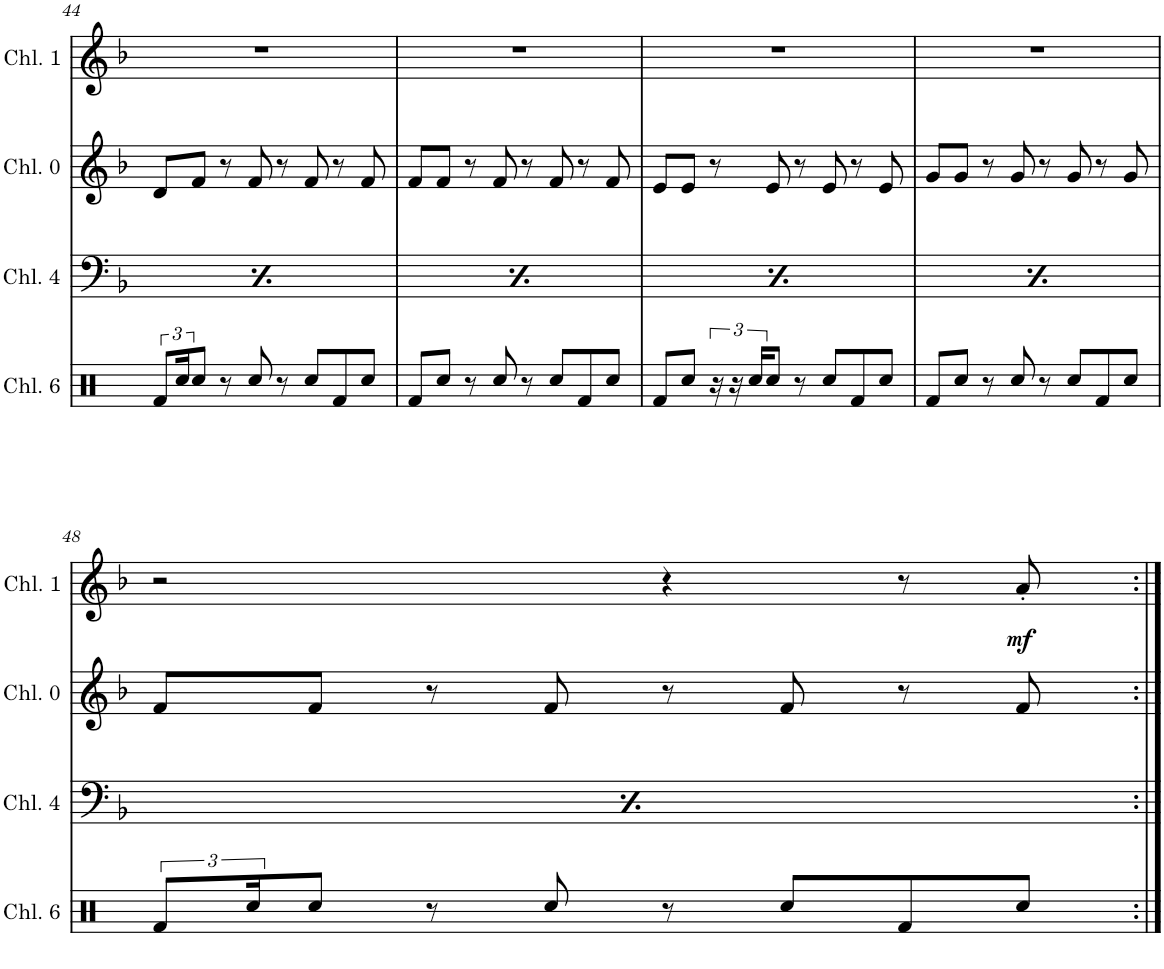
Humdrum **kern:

**kern	**kern	**kern	**kern	**dynam
*part4	*part3	*part2	*part1	*part1
*staff4	*staff3	*staff2	*staff1	*staff1
*I"Channel 6	*I"Channel 4	*I"Channel 0	*I"Channel 1	*
*I'Chl. 6	*I'Chl. 4	*I'Chl. 0	*I'Chl. 1	*
!!LO:PB:g=z
*clefX	*clefF4	*clefG2	*clefG2	*
*k[]	*k[b-]	*k[b-]	*k[b-]	*
*M4/4	*M4/4	*M4/4	*M4/4	*
*met(c)	*met(c)	*met(c)	*met(c)	*
=44	=44	=44	=44	=44
12Rf/L	8D^\L	8d/L	1r	.
24Rcc/K	.	.	.	.
8Rcc/J	8d\	8f/J	.	.
8r	8E\	8r	.	.
8Rcc/	8d\J	8f/	.	.
8r	8F\L	8r	.	.
8Rcc/L	8d\	8f/	.	.
8Rf/	8G^\	8r	.	.
8Rcc/J	8d\J	8f/	.	.
=45	=45	=45	=45	=45
8Rf/L	8D^\L	8f/L	1r	.
8Rcc/J	8d\	8f/J	.	.
8r	8E\	8r	.	.
8Rcc/	8d\J	8f/	.	.
8r	8F\L	8r	.	.
8Rcc/L	8d\	8f/	.	.
8Rf/	8G^\	8r	.	.
8Rcc/J	8d\J	8f/	.	.
=46	=46	=46	=46	=46
8Rf/L	8D^\L	8e/L	1r	.
8Rcc/J	8d\	8e/J	.	.
24r	8E\	8r	.	.
24r	.	.	.	.
24Rcc/KL	.	.	.	.
8Rcc/J	8d\J	8e/	.	.
8r	8F\L	8r	.	.
8Rcc/L	8d\	8e/	.	.
8Rf/	8G^\	8r	.	.
8Rcc/J	8d\J	8e/	.	.
=47	=47	=47	=47	=47
8Rf/L	8D^\L	8g/L	1r	.
8Rcc/J	8d\	8g/J	.	.
8r	8E\	8r	.	.
8Rcc/	8d\J	8g/	.	.
8r	8F\L	8r	.	.
8Rcc/L	8d\	8g/	.	.
8Rf/	8G^\	8r	.	.
8Rcc/J	8d\J	8g/	.	.
!!LO:LB:g=z
=48	=48	=48	=48	=48
12Rf/L	8D^\L	8f/L	2r	.
24Rcc/K	.	.	.	.
8Rcc/J	8d\	8f/J	.	.
8r	8E\	8r	.	.
8Rcc/	8d\J	8f/	.	.
8r	8F\L	8r	4r	.
8Rcc/L	8d\	8f/	.	.
8Rf/	8G^\	8r	8r	.
!	!	!	!	!LO:DY:b
8Rcc/J	8d\J	8f/	8a'/	mf
=:|!	=:|!	=:|!	=:|!	=:|!
*-	*-	*-	*-	*-
